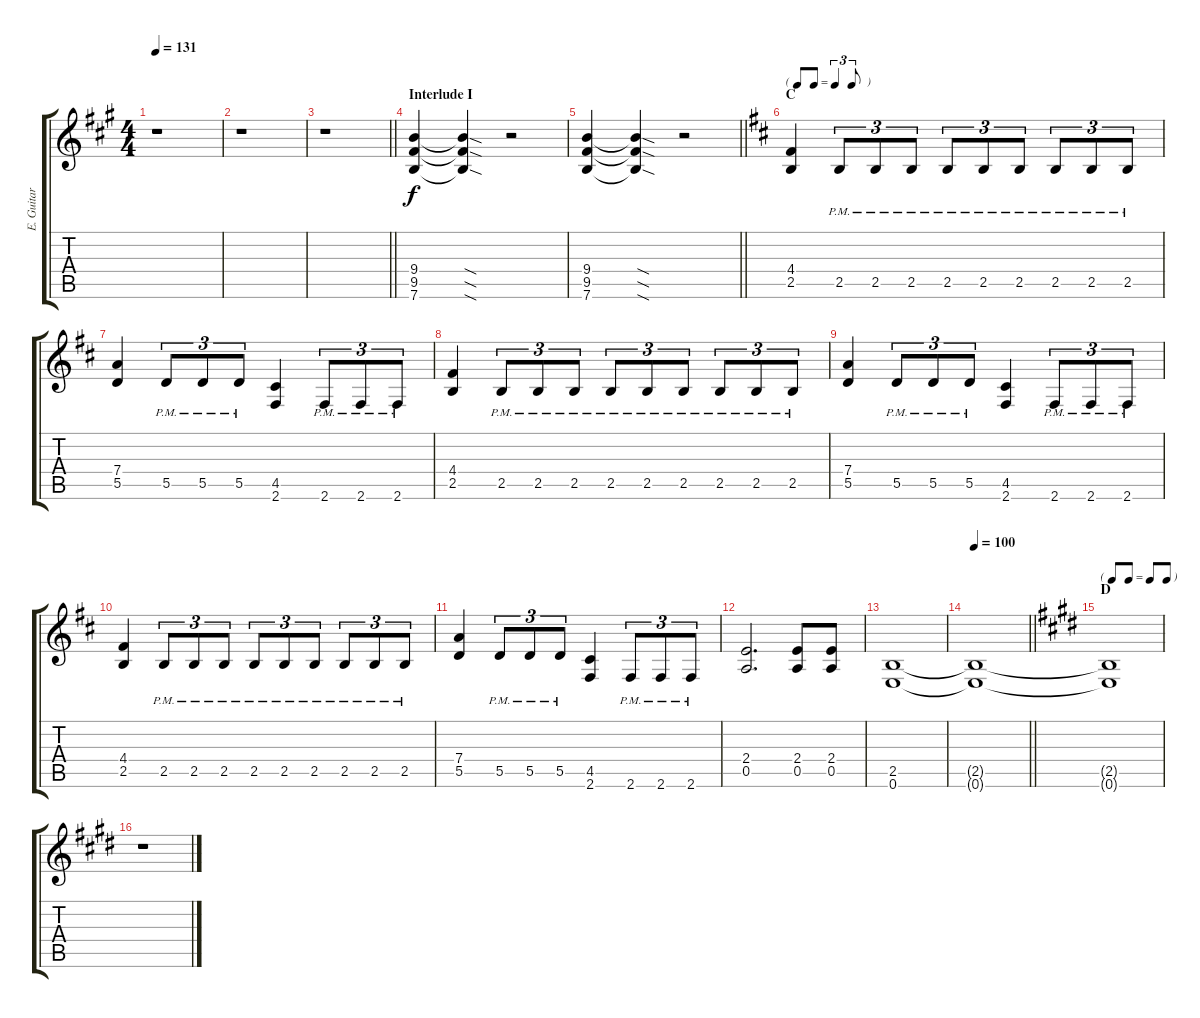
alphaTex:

\track ("E. Guitar II" "E. Guitar ") {instrument overdrivenguitar}
\staff {score tabs}
\tuning (E4 B3 G3 D3 A2 E2) {hide}
\ts (4 4)
\tempo 131
\clef g2
\ks a
r.1{dy f} |
r.1 |
\barLineRight lightlight
r.1 |
\section ("" "Interlude I")
(9.4 9.5 7.6).4 (9.4{sod t} 9.5{sod t} 7.6{sod t}).4 r.2 |
\barLineRight lightlight
(9.4 9.5 7.6).4 (9.4{sod t} 9.5{sod t} 7.6{sod t}).4 r.2 |
\tf triplet8th
\section ("" "C")
\ks d
(4.4 2.5).4 2.5{pm}.8{tu (3 2)} 2.5{pm}.8{tu (3 2)} 2.5{pm}.8{tu (3 2)} 2.5{pm}.8{tu (3 2)} 2.5{pm}.8{tu (3 2)} 2.5{pm}.8{tu (3 2)} 2.5{pm}.8{tu (3 2)} 2.5{pm}.8{tu (3 2)} 2.5{pm}.8{tu (3 2)} |
(7.4 5.5).4 5.5{pm}.8{tu (3 2)} 5.5{pm}.8{tu (3 2)} 5.5{pm}.8{tu (3 2)} (4.5 2.6).4 2.6{pm}.8{tu (3 2)} 2.6{pm}.8{tu (3 2)} 2.6{pm}.8{tu (3 2)} |
(4.4 2.5).4 2.5{pm}.8{tu (3 2)} 2.5{pm}.8{tu (3 2)} 2.5{pm}.8{tu (3 2)} 2.5{pm}.8{tu (3 2)} 2.5{pm}.8{tu (3 2)} 2.5{pm}.8{tu (3 2)} 2.5{pm}.8{tu (3 2)} 2.5{pm}.8{tu (3 2)} 2.5{pm}.8{tu (3 2)} |
(7.4 5.5).4 5.5{pm}.8{tu (3 2)} 5.5{pm}.8{tu (3 2)} 5.5{pm}.8{tu (3 2)} (4.5 2.6).4 2.6{pm}.8{tu (3 2)} 2.6{pm}.8{tu (3 2)} 2.6{pm}.8{tu (3 2)} |
(4.4 2.5).4 2.5{pm}.8{tu (3 2)} 2.5{pm}.8{tu (3 2)} 2.5{pm}.8{tu (3 2)} 2.5{pm}.8{tu (3 2)} 2.5{pm}.8{tu (3 2)} 2.5{pm}.8{tu (3 2)} 2.5{pm}.8{tu (3 2)} 2.5{pm}.8{tu (3 2)} 2.5{pm}.8{tu (3 2)} |
(7.4 5.5).4 5.5{pm}.8{tu (3 2)} 5.5{pm}.8{tu (3 2)} 5.5{pm}.8{tu (3 2)} (4.5 2.6).4 2.6{pm}.8{tu (3 2)} 2.6{pm}.8{tu (3 2)} 2.6{pm}.8{tu (3 2)} |
(2.4 0.5).2{d} (2.4 0.5).8 (2.4 0.5).8 |
(2.5 0.6).1 |
\tempo 100
\barLineRight lightlight
(2.5{t} 0.6{t}).1 |
\tf none
\section ("" "D")
\ks e
(2.5{t} 0.6{t}).1 |
r.1
